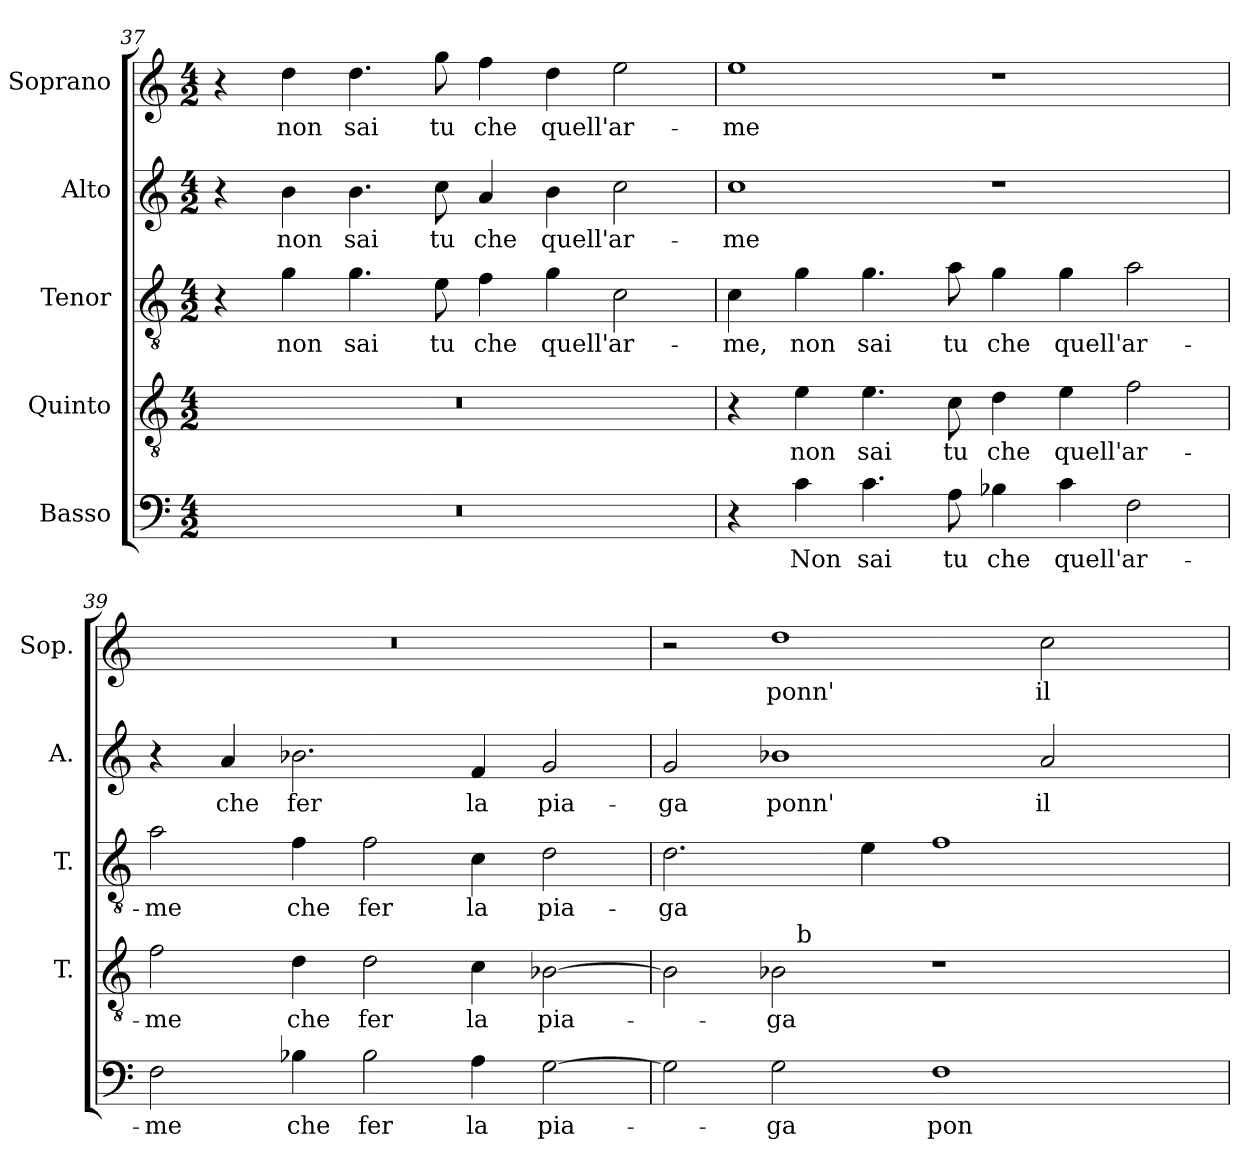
**kern	**text	**kern	**text	**kern	**text	**kern	**text	**kern	**text
*part5	*part5	*part4	*part4	*part3	*part3	*part2	*part2	*part1	*part1
*staff5	*staff5	*staff4	*staff4	*staff3	*staff3	*staff2	*staff2	*staff1	*staff1
*I"Basso	*	*I"Quinto	*	*I"Tenor	*	*I"Alto	*	*I"Soprano	*
*	*	*I'T.	*	*I'T.	*	*I'A.	*	*I'Sop.	*
*clefF4	*	*clefGv2	*	*clefGv2	*	*clefG2	*	*clefG2	*
*	*	*ITrd7c12	*	*ITrd7c12	*	*	*	*	*
*k[]	*	*k[]	*	*k[]	*	*k[]	*	*k[]	*
*C:	*	*C:	*	*C:	*	*C:	*	*C:	*
*M4/2	*	*M4/2	*	*M4/2	*	*M4/2	*	*M4/2	*
=37	=37	=37	=37	=37	=37	=37	=37	=37	=37
!LO:N:vis=1	!	!LO:N:vis=1	!	!	!	!	!	!	!
0r	.	0r	.	4r	.	4r	.	4r	.
!	!	!	!	!	!LO:LY:b:color=#000000	!	!	!	!
!	!	!	!	!	!	!	!LO:LY:b:color=#000000	!	!
!	!	!	!	!	!	!	!	!	!LO:LY:b:color=#000000
.	.	.	.	4Gi\	non	4bi\	non	4ddi\	non
!	!	!	!	!	!LO:LY:b:color=#000000	!	!	!	!
!	!	!	!	!	!	!	!LO:LY:b:color=#000000	!	!
!	!	!	!	!	!	!	!	!	!LO:LY:b:color=#000000
.	.	.	.	4.Gi\	sai	4.bi\	sai	4.ddi\	sai
!	!	!	!	!	!LO:LY:b:color=#000000	!	!	!	!
!	!	!	!	!	!	!	!LO:LY:b:color=#000000	!	!
!	!	!	!	!	!	!	!	!	!LO:LY:b:color=#000000
.	.	.	.	8Ei\	tu	8cci\	tu	8ggi\	tu
!	!	!	!	!	!LO:LY:b:color=#000000	!	!	!	!
!	!	!	!	!	!	!	!LO:LY:b:color=#000000	!	!
!	!	!	!	!	!	!	!	!	!LO:LY:b:color=#000000
.	.	.	.	4Fi\	che	4ai/	che	4ffi\	che
!	!	!	!	!	!LO:LY:b:color=#000000	!	!	!	!
!	!	!	!	!	!	!	!LO:LY:b:color=#000000	!	!
!	!	!	!	!	!	!	!	!	!LO:LY:b:color=#000000
.	.	.	.	4Gi\	quell'	4bi\	quell'	4ddi\	quell'
!	!	!	!	!	!LO:LY:b:color=#000000	!	!	!	!
!	!	!	!	!	!	!	!LO:LY:b:color=#000000	!	!
!	!	!	!	!	!	!	!	!	!LO:LY:b:color=#000000
.	.	.	.	2Ci\	ar-	2cci\	ar-	2eei\	ar-
=38	=38	=38	=38	=38	=38	=38	=38	=38	=38
!	!	!	!	!	!LO:LY:b:color=#000000	!	!	!	!
!	!	!	!	!	!	!	!LO:LY:b:color=#000000	!	!
!	!	!	!	!	!	!	!	!	!LO:LY:b:color=#000000
4r	.	4r	.	4Ci\	-me,	1cci	-me	1eei	-me
!	!LO:LY:b:color=#000000	!	!	!	!	!	!	!	!
!	!	!	!LO:LY:b:color=#000000	!	!	!	!	!	!
!	!	!	!	!	!LO:LY:b:color=#000000	!	!	!	!
4ci\	Non	4Ei\	non	4Gi\	non	.	.	.	.
!	!LO:LY:b:color=#000000	!	!	!	!	!	!	!	!
!	!	!	!LO:LY:b:color=#000000	!	!	!	!	!	!
!	!	!	!	!	!LO:LY:b:color=#000000	!	!	!	!
4.ci\	sai	4.Ei\	sai	4.Gi\	sai	.	.	.	.
!	!LO:LY:b:color=#000000	!	!	!	!	!	!	!	!
!	!	!	!LO:LY:b:color=#000000	!	!	!	!	!	!
!	!	!	!	!	!LO:LY:b:color=#000000	!	!	!	!
8Ai\	tu	8Ci\	tu	8Ai\	tu	.	.	.	.
!	!LO:LY:b:color=#000000	!	!	!	!	!	!	!	!
!	!	!	!LO:LY:b:color=#000000	!	!	!	!	!	!
!	!	!	!	!	!LO:LY:b:color=#000000	!	!	!	!
4B-Xi\	che	4Di\	che	4Gi\	che	1r	.	1r	.
!	!LO:LY:b:color=#000000	!	!	!	!	!	!	!	!
!	!	!	!LO:LY:b:color=#000000	!	!	!	!	!	!
!	!	!	!	!	!LO:LY:b:color=#000000	!	!	!	!
4ci\	quell'	4Ei\	quell'	4Gi\	quell'	.	.	.	.
!	!LO:LY:b:color=#000000	!	!	!	!	!	!	!	!
!	!	!	!LO:LY:b:color=#000000	!	!	!	!	!	!
!	!	!	!	!	!LO:LY:b:color=#000000	!	!	!	!
2Fi\	ar-	2Fi\	ar-	2Ai\	ar-	.	.	.	.
=39	=39	=39	=39	=39	=39	=39	=39	=39	=39
!	!LO:LY:b:color=#000000	!	!	!	!	!	!	!	!
!	!	!	!LO:LY:b:color=#000000	!	!	!	!	!	!
!	!	!	!	!	!LO:LY:b:color=#000000	!	!	!LO:N:vis=1	!
2Fi\	-me	2Fi\	-me	2Ai\	-me	4r	.	0r	.
!	!	!	!	!	!	!	!LO:LY:b:color=#000000	!	!
.	.	.	.	.	.	4ai/	che	.	.
!	!LO:LY:b:color=#000000	!	!	!	!	!	!	!	!
!	!	!	!LO:LY:b:color=#000000	!	!	!	!	!	!
!	!	!	!	!	!LO:LY:b:color=#000000	!	!	!	!
!	!	!	!	!	!	!	!LO:LY:b:color=#000000	!	!
4B-Xi\	che	4Di\	che	4Fi\	che	2.b-Xi\	fer	.	.
!	!LO:LY:b:color=#000000	!	!	!	!	!	!	!	!
!	!	!	!LO:LY:b:color=#000000	!	!	!	!	!	!
!	!	!	!	!	!LO:LY:b:color=#000000	!	!	!	!
2B-i\	fer	2Di\	fer	2Fi\	fer	.	.	.	.
!	!LO:LY:b:color=#000000	!	!	!	!	!	!	!	!
!	!	!	!LO:LY:b:color=#000000	!	!	!	!	!	!
!	!	!	!	!	!LO:LY:b:color=#000000	!	!	!	!
!	!	!	!	!	!	!	!LO:LY:b:color=#000000	!	!
4Ai\	la	4Ci\	la	4Ci\	la	4fi/	la	.	.
!	!LO:LY:b:color=#000000	!	!	!	!	!	!	!	!
!	!	!	!LO:LY:b:color=#000000	!	!	!	!	!	!
!	!	!	!	!	!LO:LY:b:color=#000000	!	!	!	!
!	!	!	!	!	!	!	!LO:LY:b:color=#000000	!	!
[2Gi\	pia-	[2BB-Xi\	pia-	2Di\	pia-	2gi/	pia-	.	.
!!LO:LB:g=z
=40	=40	=40	=40	=40	=40	=40	=40	=40	=40
!	!	!	!	!	!LO:LY:b:color=#000000	!	!	!	!
!	!	!	!	!	!	!	!LO:LY:b:color=#000000	!	!
*	*	*^	*	*	*	*	*	*	*
2Gi\]	.	2BB-i\]	2ryy	.	2.Di\	-ga	2gi/	-ga	2r	.
!	!LO:LY:b:color=#000000	!	!	!	!	!	!	!	!	!
!	!	!	!	!LO:LY:b:color=#000000	!	!	!	!	!	!
!	!	!	!	!	!	!	!	!LO:LY:b:color=#000000	!	!
!	!	!	!	!	!	!	!	!	!	!LO:LY:b:color=#000000
2Gi\	-ga	2BB-i\	32ryy	-ga	.	.	1b-Xi	ponn'	1ddi	ponn'
.	.	.	256ryy	.	.	.	.	.	.	.
!	!	!	!LO:TX:a:t=b	!	!	!	!	!	!	!
.	.	.	1ryy	.	.	.	.	.	.	.
.	.	.	.	.	4Ei\	.	.	.	.	.
!	!LO:LY:b:color=#000000	!	!	!	!	!	!	!	!	!
1Fi	pon-	1r	.	.	1Fi	.	.	.	.	.
!	!	!	!	!	!	!	!	!LO:LY:b:color=#000000	!	!
!	!	!	!	!	!	!	!	!	!	!LO:LY:b:color=#000000
.	.	.	.	.	.	.	2ai/	il	2cci\	il
.	.	.	4ryy	.	.	.	.	.	.	.
.	.	.	8ryy	.	.	.	.	.	.	.
.	.	.	16ryy	.	.	.	.	.	.	.
.	.	.	64..ryy	.	.	.	.	.	.	.
*	*	*v	*v	*	*	*	*	*	*	*
=	=	=	=	=	=	=	=	=	=
*-	*-	*-	*-	*-	*-	*-	*-	*-	*-
